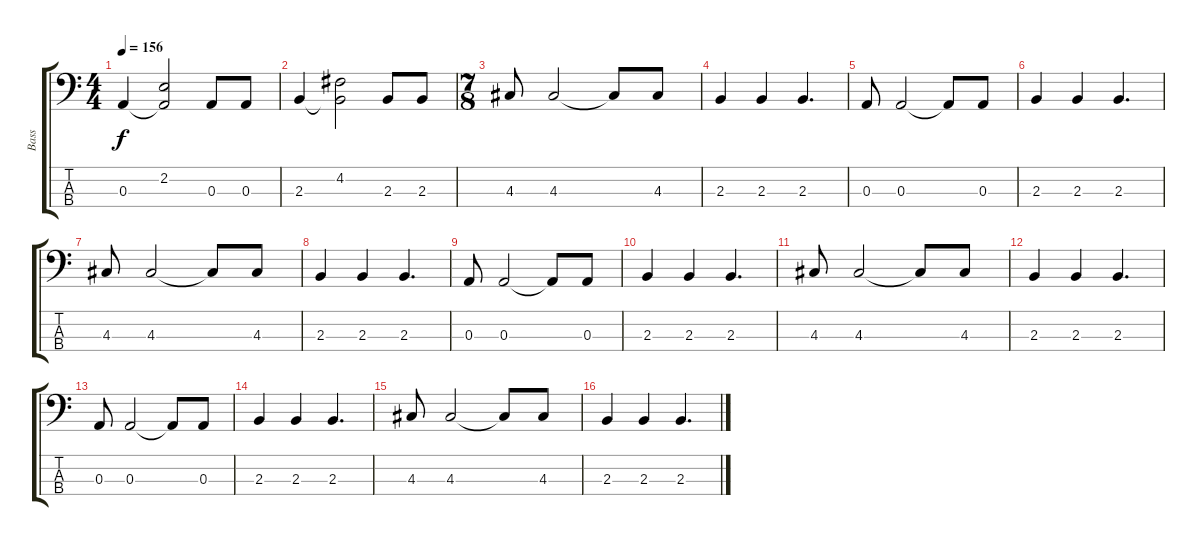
\track ("Bass" "Bass") {instrument electricbassfinger}
\staff {score tabs}
\tuning (G2 D2 A1 E1) {hide}
\ts (4 4)
\tempo 156
\clef f4
\ks c
0.3.4{dy f} (2.2 0.3{t}).2 0.3.8 0.3.8 |
2.3.4 (4.2 2.3{t}).2 2.3.8 2.3.8 |
\ts (7 8)
4.3.8 4.3.2 4.3{t}.8 4.3.8 |
2.3.4 2.3.4 2.3.4{d} |
0.3.8 0.3.2 0.3{t}.8 0.3.8 |
2.3.4 2.3.4 2.3.4{d} |
4.3.8 4.3.2 4.3{t}.8 4.3.8 |
2.3.4 2.3.4 2.3.4{d} |
0.3.8 0.3.2 0.3{t}.8 0.3.8 |
2.3.4 2.3.4 2.3.4{d} |
4.3.8 4.3.2 4.3{t}.8 4.3.8 |
2.3.4 2.3.4 2.3.4{d} |
0.3.8 0.3.2 0.3{t}.8 0.3.8 |
2.3.4 2.3.4 2.3.4{d} |
4.3.8 4.3.2 4.3{t}.8 4.3.8 |
2.3.4 2.3.4 2.3.4{d}
